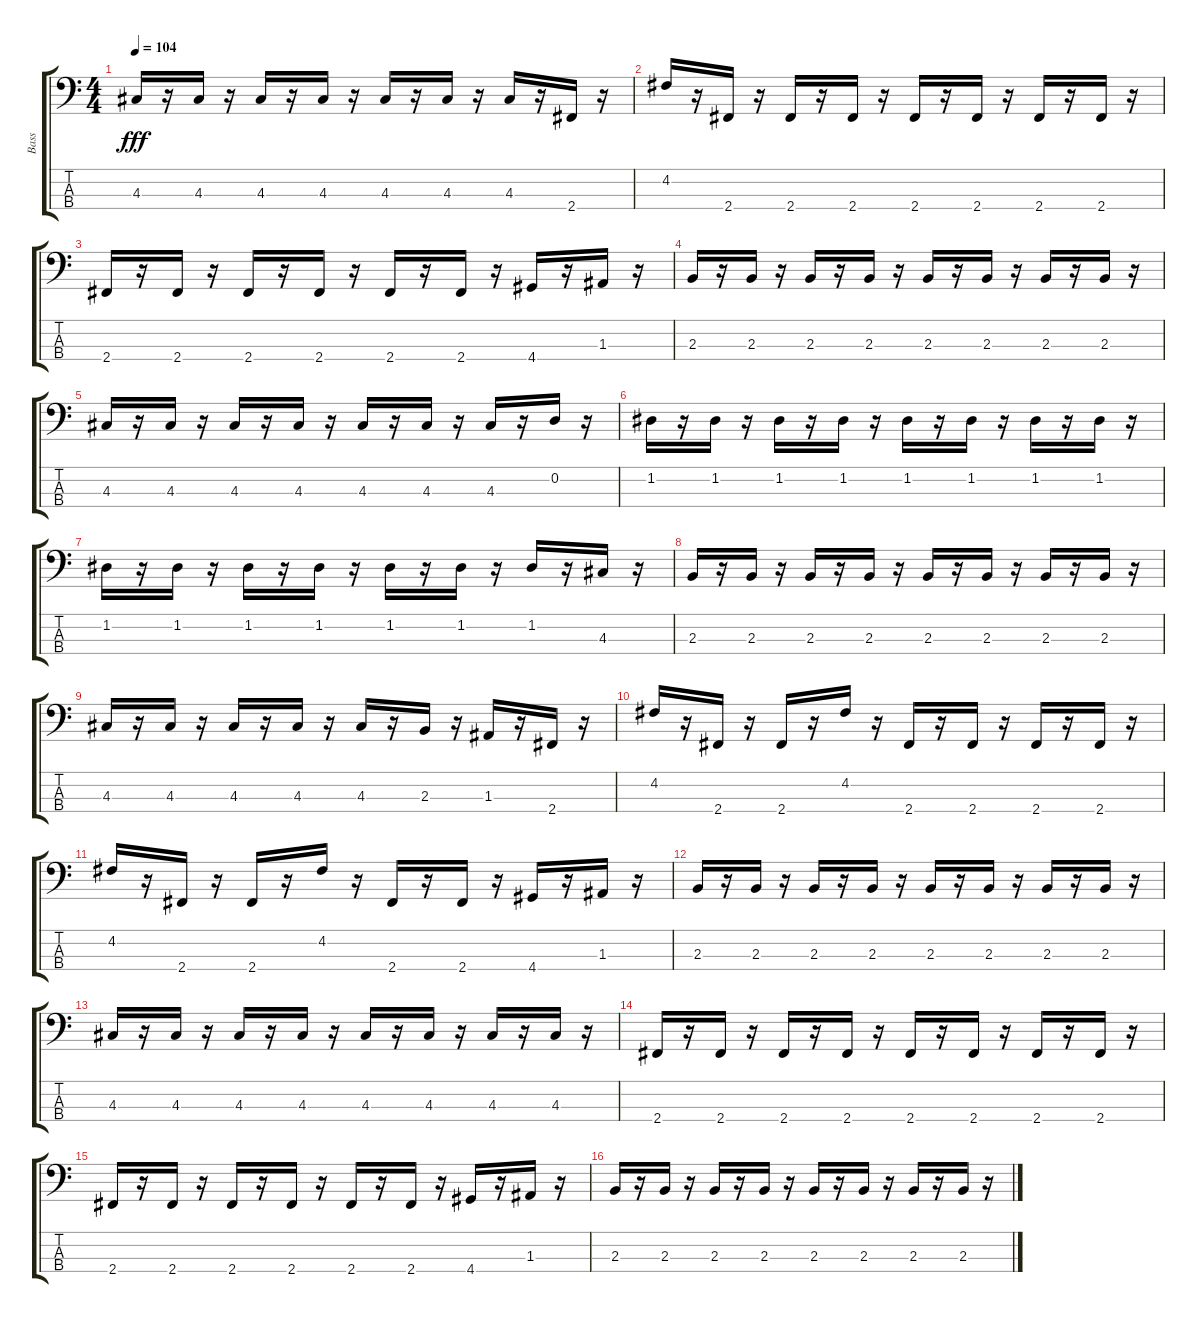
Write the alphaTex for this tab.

\track ("Bass" "Bass") {instrument electricbasspick}
\staff {score tabs}
\tuning (G2 D2 A1 E1) {hide}
\ts (4 4)
\tempo 104
\clef f4
\ks c
4.3.16{dy fff} r.16 4.3.16 r.16 4.3.16 r.16 4.3.16 r.16 4.3.16 r.16 4.3.16 r.16 4.3.16 r.16 2.4.16 r.16 |
4.2.16 r.16 2.4.16 r.16 2.4.16 r.16 2.4.16 r.16 2.4.16 r.16 2.4.16 r.16 2.4.16 r.16 2.4.16 r.16 |
2.4.16 r.16 2.4.16 r.16 2.4.16 r.16 2.4.16 r.16 2.4.16 r.16 2.4.16 r.16 4.4.16 r.16 1.3.16 r.16 |
2.3.16 r.16 2.3.16 r.16 2.3.16 r.16 2.3.16 r.16 2.3.16 r.16 2.3.16 r.16 2.3.16 r.16 2.3.16 r.16 |
4.3.16 r.16 4.3.16 r.16 4.3.16 r.16 4.3.16 r.16 4.3.16 r.16 4.3.16 r.16 4.3.16 r.16 0.2.16 r.16 |
1.2.16 r.16 1.2.16 r.16 1.2.16 r.16 1.2.16 r.16 1.2.16 r.16 1.2.16 r.16 1.2.16 r.16 1.2.16 r.16 |
1.2.16 r.16 1.2.16 r.16 1.2.16 r.16 1.2.16 r.16 1.2.16 r.16 1.2.16 r.16 1.2.16 r.16 4.3.16 r.16 |
2.3.16 r.16 2.3.16 r.16 2.3.16 r.16 2.3.16 r.16 2.3.16 r.16 2.3.16 r.16 2.3.16 r.16 2.3.16 r.16 |
4.3.16 r.16 4.3.16 r.16 4.3.16 r.16 4.3.16 r.16 4.3.16 r.16 2.3.16 r.16 1.3.16 r.16 2.4.16 r.16 |
4.2.16 r.16 2.4.16 r.16 2.4.16 r.16 4.2.16 r.16 2.4.16 r.16 2.4.16 r.16 2.4.16 r.16 2.4.16 r.16 |
4.2.16 r.16 2.4.16 r.16 2.4.16 r.16 4.2.16 r.16 2.4.16 r.16 2.4.16 r.16 4.4.16 r.16 1.3.16 r.16 |
2.3.16 r.16 2.3.16 r.16 2.3.16 r.16 2.3.16 r.16 2.3.16 r.16 2.3.16 r.16 2.3.16 r.16 2.3.16 r.16 |
4.3.16 r.16 4.3.16 r.16 4.3.16 r.16 4.3.16 r.16 4.3.16 r.16 4.3.16 r.16 4.3.16 r.16 4.3.16 r.16 |
2.4.16 r.16 2.4.16 r.16 2.4.16 r.16 2.4.16 r.16 2.4.16 r.16 2.4.16 r.16 2.4.16 r.16 2.4.16 r.16 |
2.4.16 r.16 2.4.16 r.16 2.4.16 r.16 2.4.16 r.16 2.4.16 r.16 2.4.16 r.16 4.4.16 r.16 1.3.16 r.16 |
2.3.16 r.16 2.3.16 r.16 2.3.16 r.16 2.3.16 r.16 2.3.16 r.16 2.3.16 r.16 2.3.16 r.16 2.3.16 r.16
